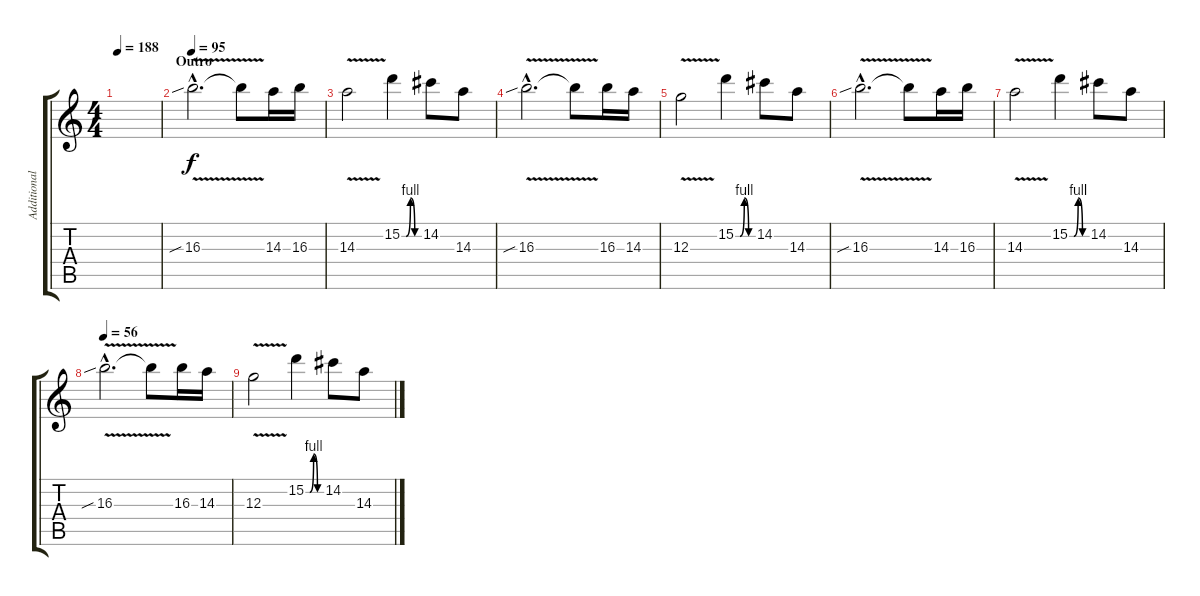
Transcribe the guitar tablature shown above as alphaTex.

\track ("Additional Guitar 3" "Additional") {instrument overdrivenguitar}
\staff {score tabs}
\tuning (E4 B3 G3 D3 A2 E2) {hide}
\ts (4 4)
\tempo 188
\clef g2
\ks c
|
\section ("" "Outro")
\tempo 95
16.3{v sib hac}.2{d volume 11} 16.3{t}.8 14.3.16 16.3.16 |
14.3{v}.2 15.2{be (custom 0 0 15 0 30 4 45 0 60 0)}.4 14.2.8 14.3.8 |
16.3{v sib hac}.2{d} 16.3{t}.8 16.3.16 14.3.16 |
12.3{v}.2 15.2{be (custom 0 0 15 0 30 4 45 0 60 0)}.4 14.2.8 14.3.8 |
16.3{v sib hac}.2{d} 16.3{t}.8 14.3.16 16.3.16 |
14.3{v}.2 15.2{be (custom 0 0 15 0 30 4 45 0 60 0)}.4 14.2.8 14.3.8 |
\tempo 56
16.3{v sib hac}.2{d} 16.3{t}.8 16.3.16 14.3.16 |
12.3{v}.2 15.2{be (custom 0 0 15 0 30 4 45 0 60 0)}.4 14.2.8 14.3.8
